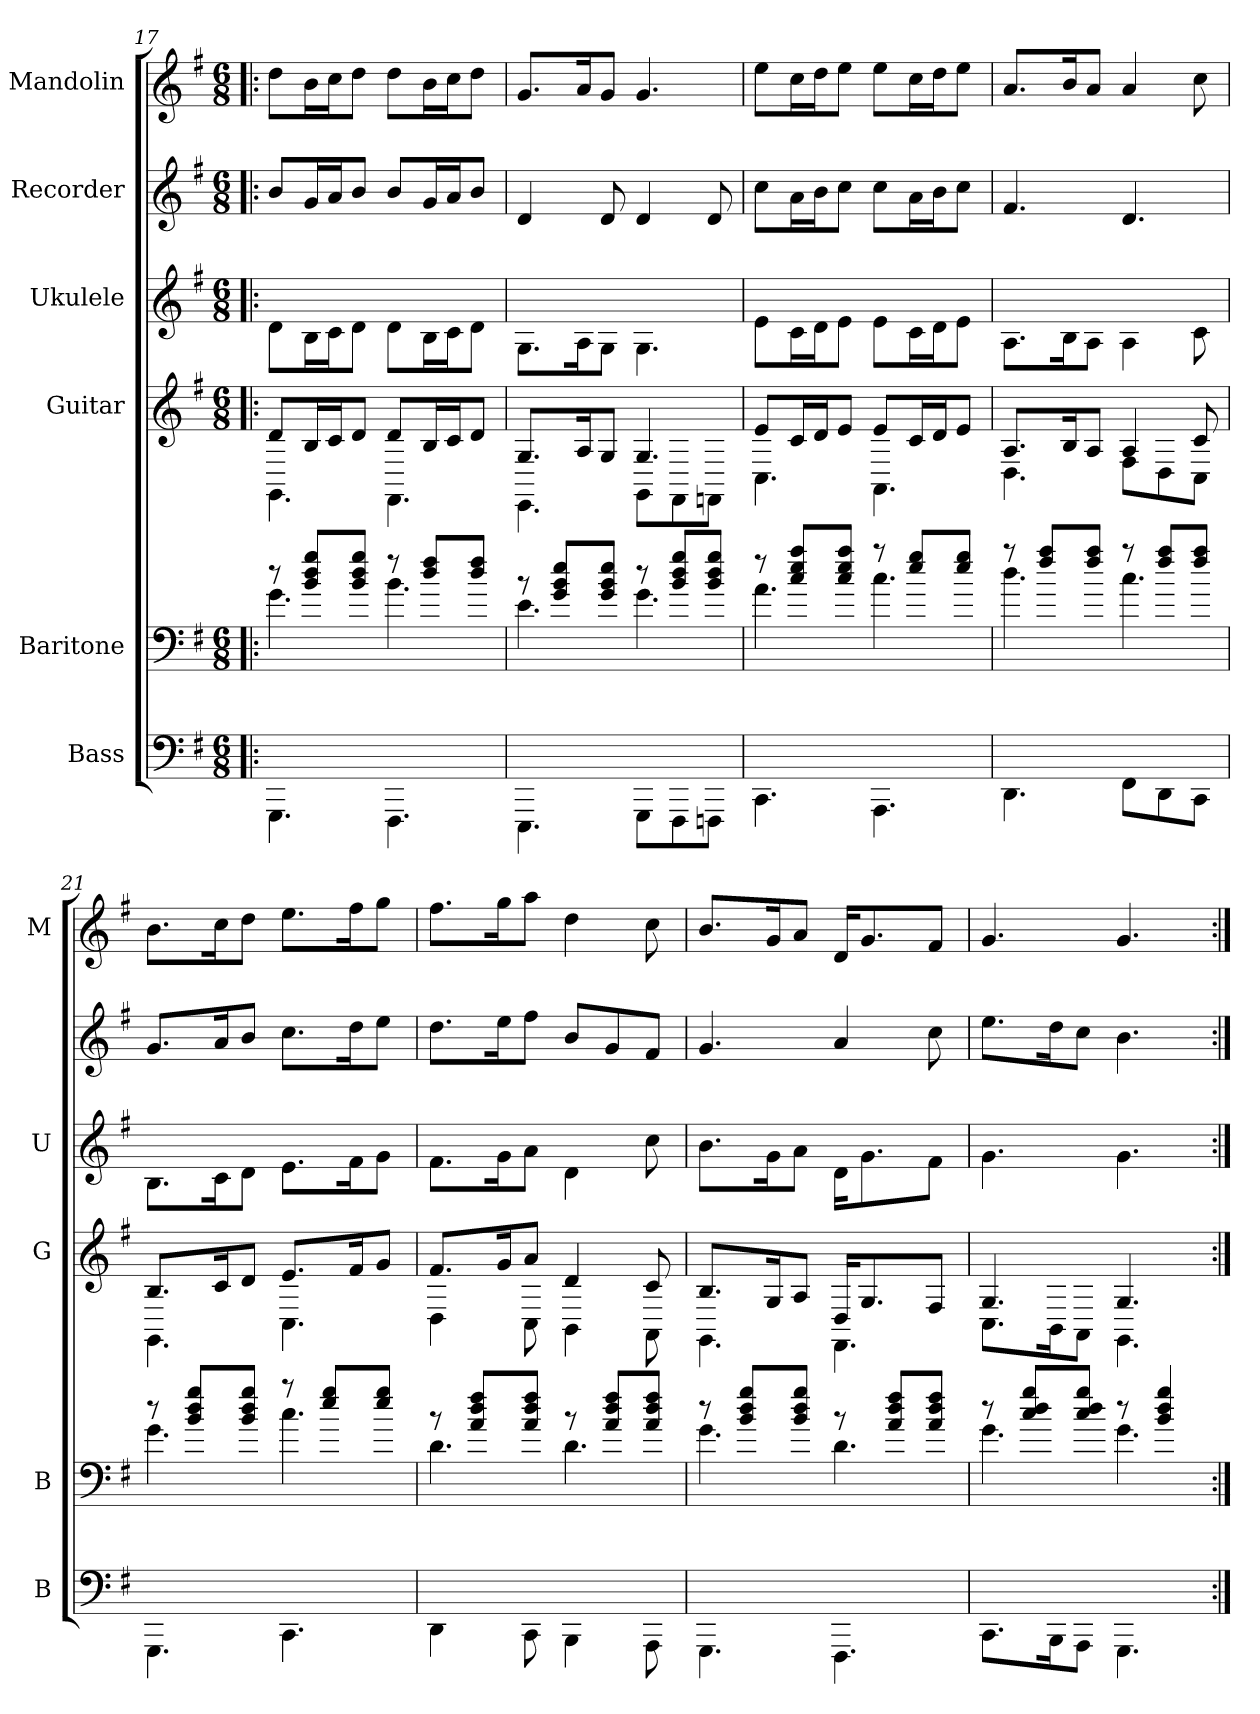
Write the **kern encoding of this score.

**kern	**kern	**kern	**kern	**kern	**kern
*part6	*part5	*part4	*part3	*part2	*part1
*staff6	*staff5	*staff4	*staff3	*staff2	*staff1
*I"Bass	*I"Baritone	*I"Guitar	*I"Ukulele	*I"Recorder	*I"Mandolin
*I'B	*I'B	*I'G	*I'U	*	*I'M
*	*	*	*	*clefG2	*clefG2
*	*ITrd7c12	*	*	*	*
*k[f#]	*k[f#]	*k[f#]	*k[f#]	*k[f#]	*k[f#]
*G:	*G:	*G:	*G:	*G:	*G:
*M6/8	*M6/8	*M6/8	*M6/8	*M6/8	*M6/8
=17!|:	=17!|:	=17!|:	=17!|:	=17!|:	=17!|:
*	*^	*^	*	*	*
4.GGG\	8r	4.G\	8di/L	4.GGi\	8dj\L	8b/L	8ddZ\L
.	8B/ 8d/ 8g/L	.	16Bi/L	.	16Bj\L	16g/L	16bZ\L
.	.	.	16ci/J	.	16cj\J	16a/J	16ccZ\J
.	8B/ 8d/ 8g/J	.	8di/J	.	8dj\J	8b/J	8ddZ\J
4.FFF#\	8r	4.B\	8di/L	4.FF#i\	8dj\L	8b/L	8ddZ\L
.	8d/ 8f#/L	.	16Bi/L	.	16Bj\L	16g/L	16bZ\L
.	.	.	16ci/J	.	16cj\J	16a/J	16ccZ\J
.	8d/ 8f#/J	.	8di/J	.	8dj\J	8b/J	8ddZ\J
=18	=18	=18	=18	=18	=18	=18	=18
4.EEE\	8r	4.E\	8.Gi/L	4.EEi\	8.Gj\L	4d/	8.gZ/L
.	8G/ 8B/ 8e/L	.	.	.	.	.	.
.	.	.	16Ai/K	.	16Aj\K	.	16aZ/K
.	8G/ 8B/ 8e/J	.	8Gi/J	.	8Gj\J	8d/	8gZ/J
8GGG\L	8r	4.G\	4.Gi/	8GGi\L	4.Gj\	4d/	4.gZ/
8FFF#\	8B/ 8d/ 8g/L	.	.	8FF#i\	.	.	.
8FFF\J	8B/ 8d/ 8g/J	.	.	8FFi\J	.	8d/	.
!!LO:PB:g=z
=19	=19	=19	=19	=19	=19	=19	=19
4.CC\	8r	4.A\	8ei/L	4.Ci\	8ej\L	8cc\L	8eeZ\L
.	8c/ 8e/ 8a/L	.	16ci/L	.	16cj\L	16a\L	16ccZ\L
.	.	.	16di/J	.	16dj\J	16b\J	16ddZ\J
.	8c/ 8e/ 8a/J	.	8ei/J	.	8ej\J	8cc\J	8eeZ\J
4.AAA\	8r	4.c\	8ei/L	4.AAi\	8ej\L	8cc\L	8eeZ\L
.	8e/ 8g/L	.	16ci/L	.	16cj\L	16a\L	16ccZ\L
.	.	.	16di/J	.	16dj\J	16b\J	16ddZ\J
.	8e/ 8g/J	.	8ei/J	.	8ej\J	8cc\J	8eeZ\J
=20	=20	=20	=20	=20	=20	=20	=20
4.DD\	8r	4.d\	8.Ai/L	4.Di\	8.Aj\L	4.f#/	8.aZ/L
.	8f#/ 8a/L	.	.	.	.	.	.
.	.	.	16Bi/K	.	16Bj\K	.	16bZ/K
.	8f#/ 8a/J	.	8Ai/J	.	8Aj\J	.	8aZ/J
8FF#\L	8r	4.c\	4Ai/	8F#i\L	4Aj\	4.d/	4aZ/
8DD\	8f#/ 8a/L	.	.	8Di\	.	.	.
8CC\J	8f#/ 8a/J	.	8ci/	8Ci\J	8cj\	.	8ccZ\
=21	=21	=21	=21	=21	=21	=21	=21
4.GGG\	8r	4.G\	8.Bi/L	4.GGi\	8.Bj\L	8.g/L	8.bZ\L
.	8B/ 8d/ 8g/L	.	.	.	.	.	.
.	.	.	16ci/K	.	16cj\K	16a/K	16ccZ\K
.	8B/ 8d/ 8g/J	.	8di/J	.	8dj\J	8b/J	8ddZ\J
4.CC\	8r	4.c\	8.ei/L	4.Ci\	8.ej\L	8.cc\L	8.eeZ\L
.	8e/ 8g/L	.	.	.	.	.	.
.	.	.	16f#i/K	.	16f#j\K	16dd\K	16ff#Z\K
.	8e/ 8g/J	.	8gi/J	.	8gj\J	8ee\J	8ggZ\J
!!LO:LB:g=z
=22	=22	=22	=22	=22	=22	=22	=22
4DD\	8r	4.D\	8.f#i/L	4Di\	8.f#j\L	8.dd\L	8.ff#Z\L
.	8A/ 8d/ 8f#/L	.	.	.	.	.	.
.	.	.	16gi/K	.	16gj\K	16ee\K	16ggZ\K
8CC\	8A/ 8d/ 8f#/J	.	8ai/J	8Ci\	8aj\J	8ff#\J	8aaZ\J
4BBB\	8r	4.D\	4di/	4BBi\	4dj\	8b/L	4ddZ\
.	8A/ 8d/ 8f#/L	.	.	.	.	8g/	.
8AAA\	8A/ 8d/ 8f#/J	.	8ci/	8AAi\	8ccj\	8f#/J	8ccZ\
=23	=23	=23	=23	=23	=23	=23	=23
4.GGG\	8r	4.G\	8.Bi/L	4.GGi\	8.bj\L	4.g/	8.bZ/L
.	8B/ 8d/ 8g/L	.	.	.	.	.	.
.	.	.	16Gi/K	.	16gj\K	.	16gZ/K
.	8B/ 8d/ 8g/J	.	8Ai/J	.	8aj\J	.	8aZ/J
4.FFF#\	8r	4.D\	16Di/KL	4.FF#i\	16dj\KL	4a/	16dZ/KL
.	.	.	8.Gi/	.	8.gj\	.	8.gZ/
.	8A/ 8d/ 8f#/L	.	.	.	.	.	.
.	8A/ 8d/ 8f#/J	.	8F#i/J	.	8f#j\J	8cc\	8f#Z/J
=24	=24	=24	=24	=24	=24	=24	=24
8.CC\L	8r	4.G\	4.Gi/	8.Ci\L	4.gj\	8.ee\L	4.gZ/
.	8c/ 8d/ 8g/L	.	.	.	.	.	.
16BBB\K	.	.	.	16BBi\K	.	16dd\K	.
8AAA\J	8c/ 8d/ 8g/J	.	.	8AAi\J	.	8cc\J	.
4.GGG\	8r	4.G\	4.Gi/	4.GGi\	4.gj\	4.b\	4.gZ/
.	4B/ 4d/ 4g/	.	.	.	.	.	.
*	*v	*v	*	*	*	*	*
*	*	*v	*v	*	*	*
=:|!	=:|!	=:|!	=:|!	=:|!	=:|!
*-	*-	*-	*-	*-	*-
